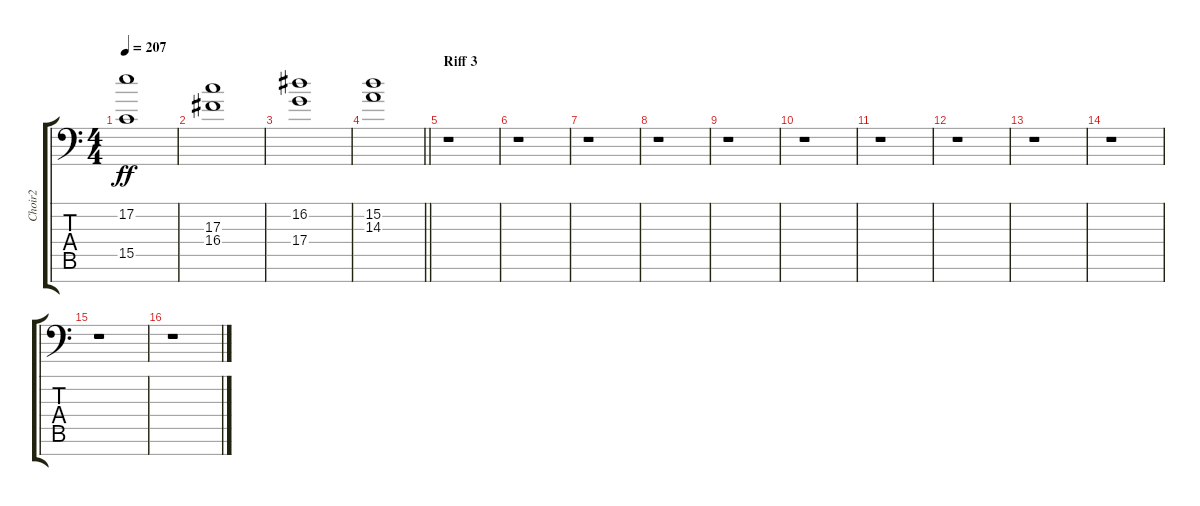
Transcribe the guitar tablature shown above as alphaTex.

\track ("Choir2 " "Choir2 ") {instrument voiceoohs}
\staff {score tabs}
\tuning (C8 B3 G3 D3 A2 E2 C-1) {hide}
\ts (4 4)
\tempo 207
\clef f4
\ks c
(17.2 15.5).1{dy ff} |
(17.3 16.4).1 |
(16.2 17.4).1 |
\barLineRight lightlight
(15.2 14.3).1 |
\section ("" "Riff 3")
r.1 |
r.1 |
r.1 |
r.1 |
r.1 |
r.1 |
r.1 |
r.1 |
r.1 |
r.1 |
r.1 |
r.1
